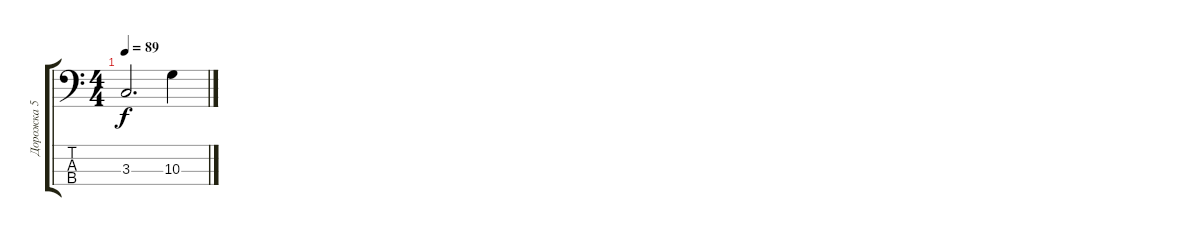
\track ("Дорожка 5" "Дорожка 5") {instrument electricbassfinger}
\staff {score tabs}
\tuning (G2 D2 A1 D1) {hide}
\ts (4 4)
\tempo 89
\clef f4
\ks c
3.3.2{d dy f} 10.3.4
